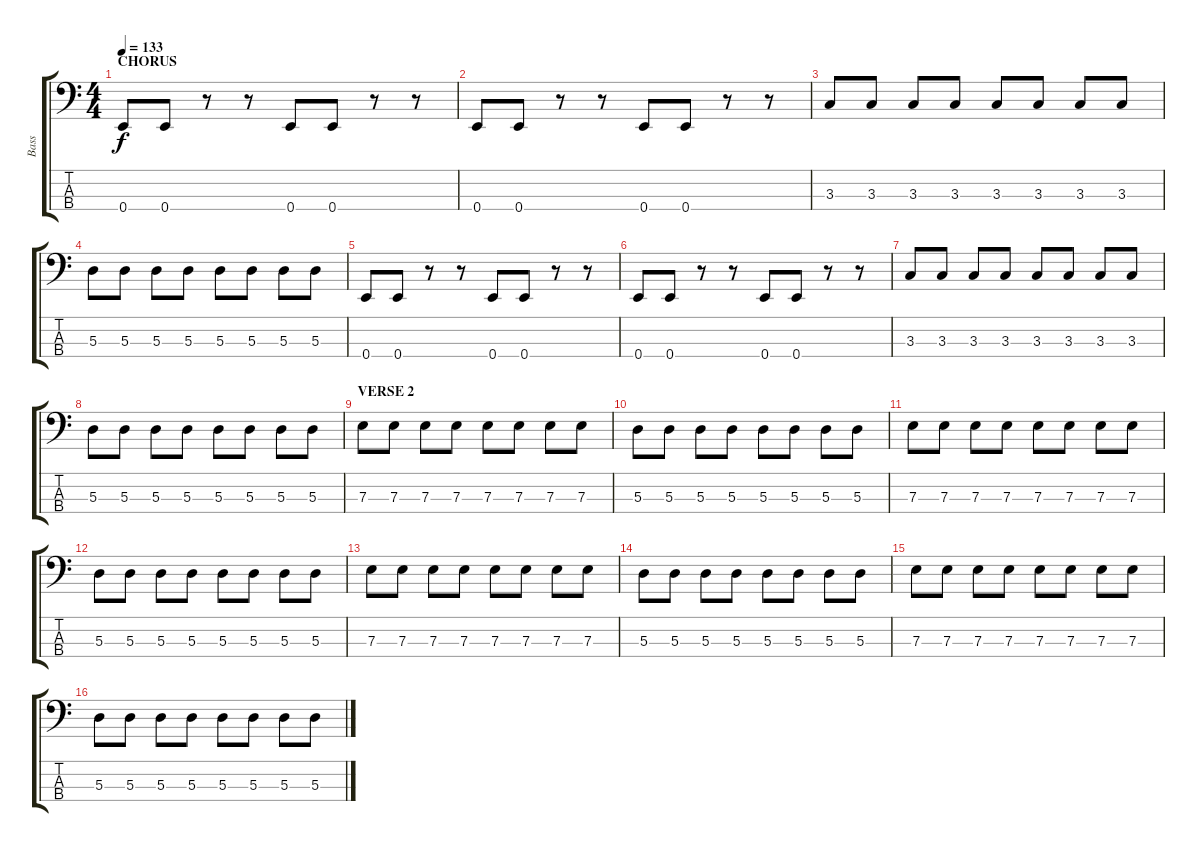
\track ("Bass" "Bass") {instrument electricbassfinger}
\staff {score tabs}
\tuning (G2 D2 A1 E1) {hide}
\ts (4 4)
\section ("" "CHORUS")
\tempo 133
\clef f4
\ks c
0.4.8{dy f} 0.4.8 r.8 r.8 0.4.8 0.4.8 r.8 r.8 |
0.4.8 0.4.8 r.8 r.8 0.4.8 0.4.8 r.8 r.8 |
3.3.8 3.3.8 3.3.8 3.3.8 3.3.8 3.3.8 3.3.8 3.3.8 |
5.3.8 5.3.8 5.3.8 5.3.8 5.3.8 5.3.8 5.3.8 5.3.8 |
0.4.8 0.4.8 r.8 r.8 0.4.8 0.4.8 r.8 r.8 |
0.4.8 0.4.8 r.8 r.8 0.4.8 0.4.8 r.8 r.8 |
3.3.8 3.3.8 3.3.8 3.3.8 3.3.8 3.3.8 3.3.8 3.3.8 |
5.3.8 5.3.8 5.3.8 5.3.8 5.3.8 5.3.8 5.3.8 5.3.8 |
\section ("" "VERSE 2")
7.3.8 7.3.8 7.3.8 7.3.8 7.3.8 7.3.8 7.3.8 7.3.8 |
5.3.8 5.3.8 5.3.8 5.3.8 5.3.8 5.3.8 5.3.8 5.3.8 |
7.3.8 7.3.8 7.3.8 7.3.8 7.3.8 7.3.8 7.3.8 7.3.8 |
5.3.8 5.3.8 5.3.8 5.3.8 5.3.8 5.3.8 5.3.8 5.3.8 |
7.3.8 7.3.8 7.3.8 7.3.8 7.3.8 7.3.8 7.3.8 7.3.8 |
5.3.8 5.3.8 5.3.8 5.3.8 5.3.8 5.3.8 5.3.8 5.3.8 |
7.3.8 7.3.8 7.3.8 7.3.8 7.3.8 7.3.8 7.3.8 7.3.8 |
5.3.8 5.3.8 5.3.8 5.3.8 5.3.8 5.3.8 5.3.8 5.3.8
